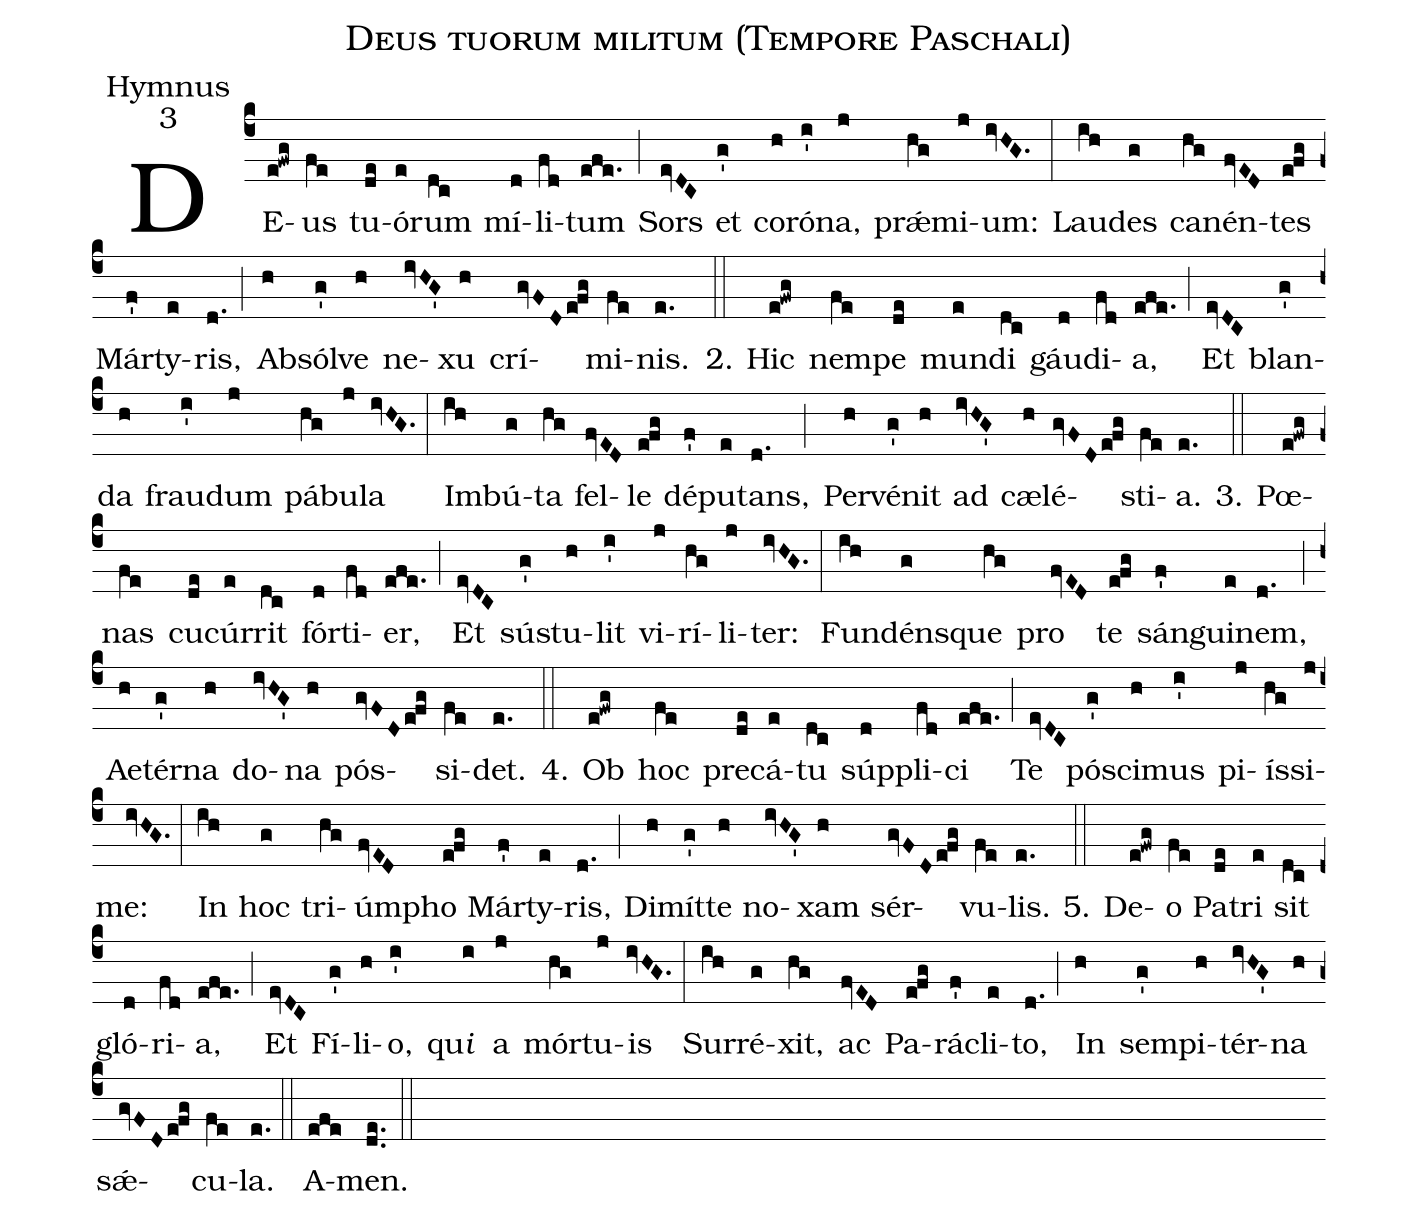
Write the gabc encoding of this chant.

name:Deus tuorum militum (Tempore Paschali);
office-part:Hymnus;
mode:3;
%%
(c4) DE(e!fwg)us(fe) tu(de)ó(e)rum(dc) mí(d)li(fd)tum(efe.) (;) Sors(evDC) et(g') co(h)ró(i')na,(j) prǽ(hg)mi(j)um:(ivHG.) (:) Lau(ih)des(g) ca(hg)nén(fvED)tes(e!fg) Már(f')ty(e)ris,(d.) (;) Ab(h)sól(g')ve(h) ne(ivHG')xu(h) crí(gvFD/e!fg)mi(fe)nis.(e.) (::)

2. Hic(e!fwg) nem(fe)pe(de) mun(e)di(dc) gáu(d)di(fd)a,(efe.) (;) Et(evDC) blan(g')da(h) frau(i')dum(j) pá(hg)bu(j)la(ivHG.) (:) Im(ih)bú(g)ta(hg) fel(fvED)le(e!fg) dé(f')pu(e)tans,(d.) (;) Per(h)vé(g')nit(h) ad(ivHG') cæ(h)lé(gvFD/e!fg)sti(fe)a.(e.) (::)

3. Pœ(e!fwg)nas(fe) cu(de)cúr(e)rit(dc) fór(d)ti(fd)er,(efe.) (;) Et(evDC) sú(g')stu(h)lit(i') vi(j)rí(hg)li(j)ter:(ivHG.) (:) Fun(ih)dén(g)sque(hg) pro(fvED) te(e!fg) sán(f')gui(e)nem,(d.) (;) Ae(h)tér(g')na(h) do(ivHG')na(h) pós(gvFD/e!fg)si(fe)det.(e.) (::)

4. Ob(e!fwg) hoc(fe) pre(de)cá(e)tu(dc) súp(d)pli(fd)ci(efe.) (;) Te(evDC) pó(g')sci(h)mus(i') pi(j)ís(hg)si(j)me:(ivHG.) (:) In(ih) hoc(g) tri(hg)úm(fvED)pho(e!fg) Már(f')ty(e)ris,(d.) (;) Di(h)mít(g')te(h) no(ivHG')xam(h) sér(gvFD/e!fg)vu(fe)lis.(e.)(::)

5. De(e!fwg)o(fe) Pa(de)tri(e) sit(dc) gló(d)ri(fd)a,(efe.) (;) Et(evDC) Fí(g')li(h)o,(i') qu<i>i</i>(i) a(j) mór(hg)tu(j)is(ivHG.) (:) Sur(ih)ré(g)xit,(hg) ac(fvED) Pa(e!fg)rá(f')cli(e)to,(d.) (;) In(h) sem(g')pi(h)tér(ivHG')na(h) sǽ(gvFD/e!fg)cu(fe)la.(e.) (::) A(efe)men.(de..) (::)
